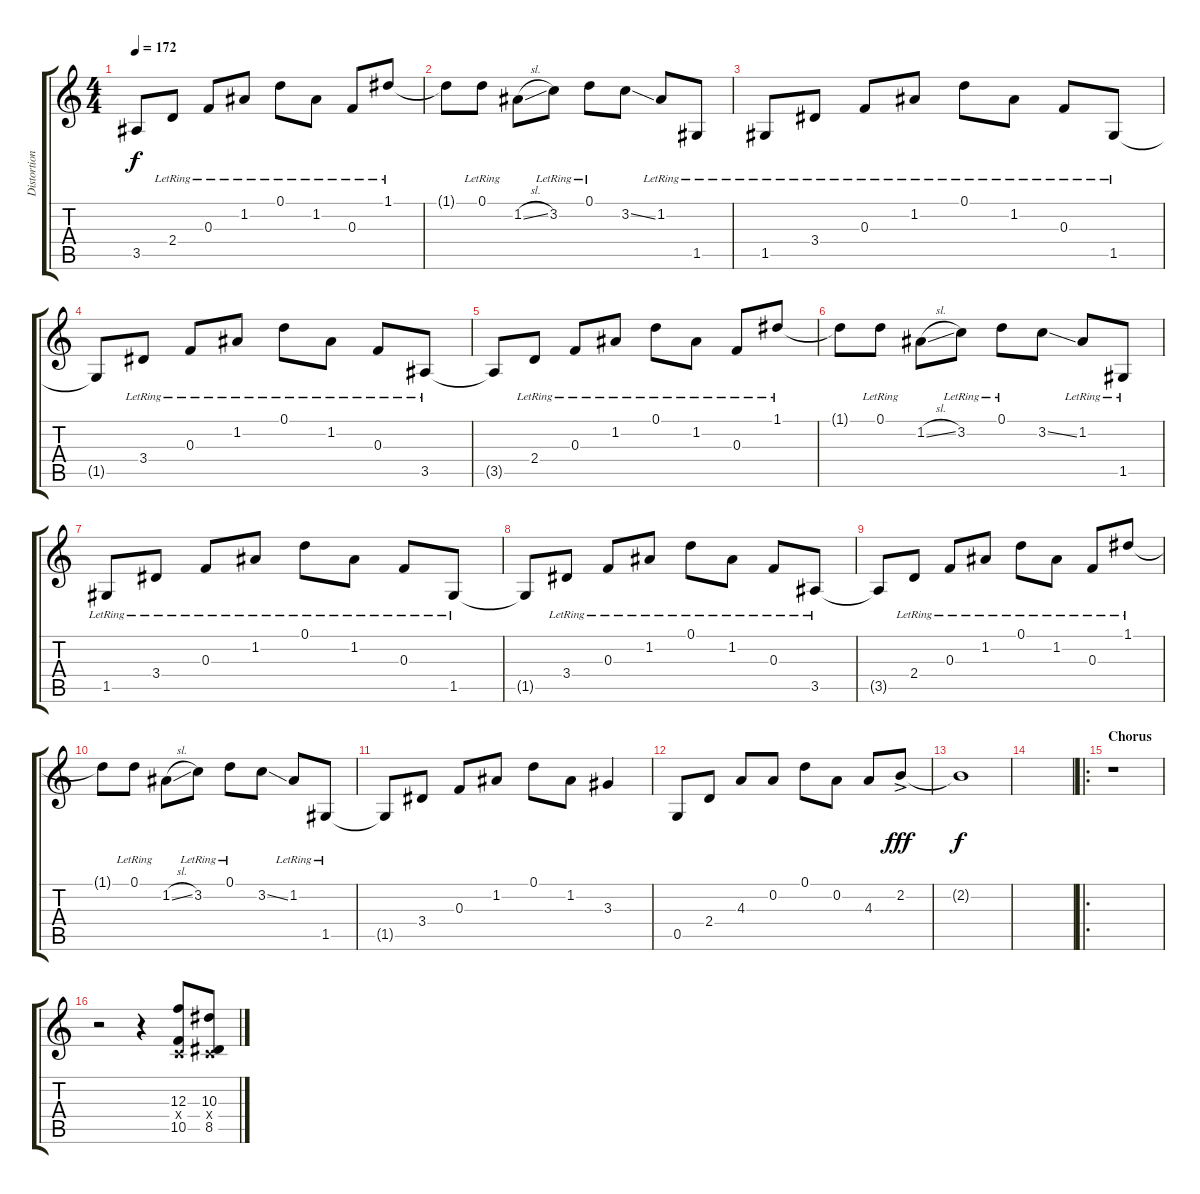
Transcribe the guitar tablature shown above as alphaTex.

\track ("Distortion/Clean Guitar" "Distortion") {instrument distortionguitar}
\staff {score tabs}
\tuning (D4 A3 F3 C3 G2 C2) {hide}
\ts (4 4)
\tempo 172
\clef g2
\ks c
3.5{t}.8{dy f} 2.4{lr}.8 0.3{lr}.8 1.2{lr}.8 0.1{lr}.8 1.2{lr}.8 0.3{lr}.8 1.1{lr}.8 |
1.1{t}.8 0.1{lr}.8 1.2{sl}.8 3.2{lr}.8 0.1{lr}.8 3.2{ss}.8 1.2{lr}.8 1.5{lr}.8 |
1.5{lr}.8 3.4{lr}.8 0.3{lr}.8 1.2{lr}.8 0.1{lr}.8 1.2{lr}.8 0.3{lr}.8 1.5{lr}.8 |
1.5{t}.8 3.4{lr}.8 0.3{lr}.8 1.2{lr}.8 0.1{lr}.8 1.2{lr}.8 0.3{lr}.8 3.5{lr}.8 |
3.5{t}.8 2.4{lr}.8 0.3{lr}.8 1.2{lr}.8 0.1{lr}.8 1.2{lr}.8 0.3{lr}.8 1.1{lr}.8 |
1.1{t}.8 0.1{lr}.8 1.2{sl}.8 3.2{lr}.8 0.1{lr}.8 3.2{ss}.8 1.2{lr}.8 1.5{lr}.8 |
1.5{lr}.8 3.4{lr}.8 0.3{lr}.8 1.2{lr}.8 0.1{lr}.8 1.2{lr}.8 0.3{lr}.8 1.5{lr}.8 |
1.5{t}.8 3.4{lr}.8 0.3{lr}.8 1.2{lr}.8 0.1{lr}.8 1.2{lr}.8 0.3{lr}.8 3.5{lr}.8 |
3.5{t}.8 2.4{lr}.8 0.3{lr}.8 1.2{lr}.8 0.1{lr}.8 1.2{lr}.8 0.3{lr}.8 1.1{lr}.8 |
1.1{t}.8 0.1{lr}.8 1.2{sl}.8 3.2{lr}.8 0.1{lr}.8 3.2{ss}.8 1.2{lr}.8 1.5{lr}.8 |
1.5{t}.8 3.4.8 0.3.8 1.2.8 0.1.8 1.2.8 3.3.4 |
0.5.8 2.4.8 4.3.8 0.2.8 0.1.8 0.2.8 4.3.8 2.2{ac}.8{dy fff} |
2.2{t}.1{dy f} |
|
\ro
\section ("" "Chorus")
r.1{instrument distortionguitar} |
r.2 r.4 (12.3 0.4{x} 10.5).8 (10.3 0.4{x} 8.5).8
